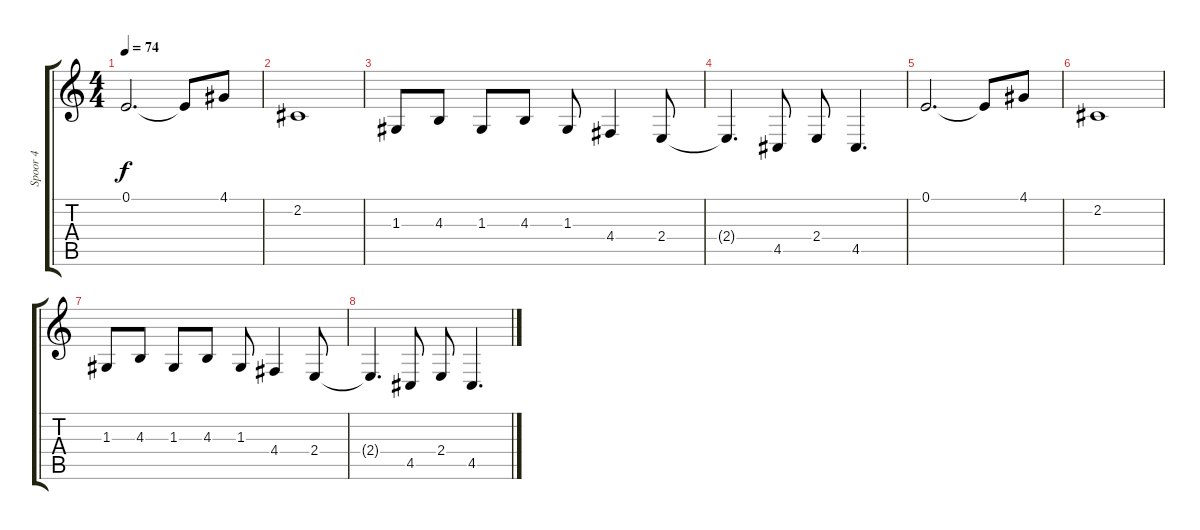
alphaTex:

\track ("Spoor 4" "Spoor 4") {instrument trumpet}
\staff {score tabs}
\tuning (E4 B3 G3 D3 A2 E2) {hide}
\ts (4 4)
\tempo 74
\clef g2
\ks c
0.1.2{d dy f} 0.1{t}.8 4.1.8 |
2.2.1 |
1.3.8 4.3.8 1.3.8 4.3.8 1.3.8 4.4.4 2.4.8 |
2.4{t}.4{d} 4.5.8 2.4.8 4.5.4{d} |
0.1.2{d} 0.1{t}.8 4.1.8 |
2.2.1 |
1.3.8 4.3.8 1.3.8 4.3.8 1.3.8 4.4.4 2.4.8 |
2.4{t}.4{d} 4.5.8 2.4.8 4.5.4{d}
